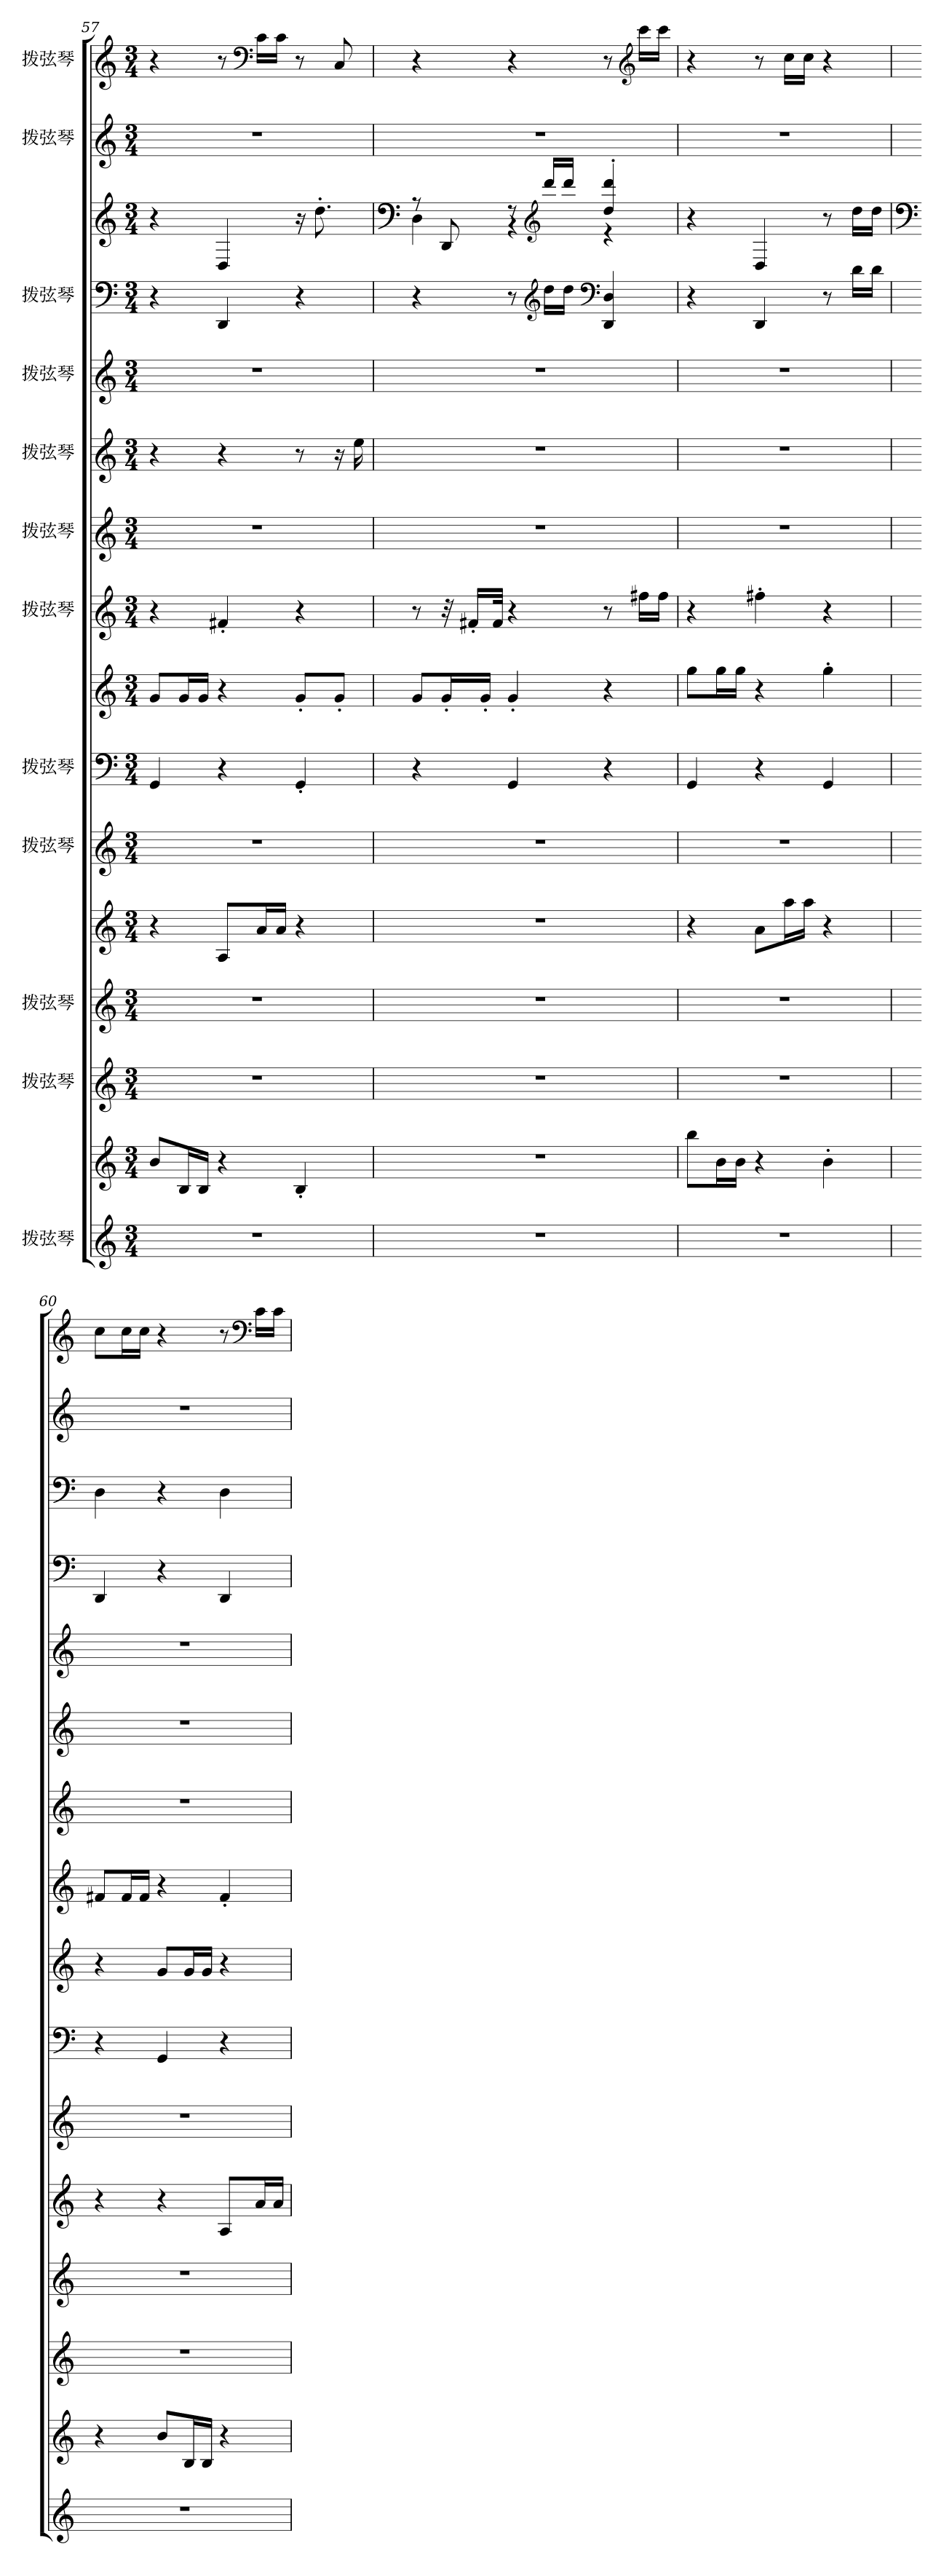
**kern	**kern	**kern	**kern	**kern	**kern	**kern	**kern	**kern	**kern	**kern	**kern	**kern	**kern	**kern	**kern
*part12	*part12	*part11	*part10	*part10	*part9	*part8	*part8	*part7	*part6	*part5	*part4	*part3	*part3	*part2	*part1
*staff16	*staff15	*staff14	*staff13	*staff12	*staff11	*staff10	*staff9	*staff8	*staff7	*staff6	*staff5	*staff4	*staff3	*staff2	*staff1
*I"拨弦琴	*	*I"拨弦琴	*I"拨弦琴	*	*I"拨弦琴	*I"拨弦琴	*	*I"拨弦琴	*I"拨弦琴	*I"拨弦琴	*I"拨弦琴	*I"拨弦琴	*	*I"拨弦琴	*I"拨弦琴
!!LO:PB:g=z
*clefG2	*clefG2	*clefG2	*clefG2	*clefG2	*clefG2	*clefF4	*clefG2	*clefG2	*clefG2	*clefG2	*clefG2	*clefF4	*clefG2	*clefG2	*clefG2
*k[]	*k[]	*k[]	*k[]	*k[]	*k[]	*k[]	*k[]	*k[]	*k[]	*k[]	*k[]	*k[]	*k[]	*k[]	*k[]
*M3/4	*M3/4	*M3/4	*M3/4	*M3/4	*M3/4	*M3/4	*M3/4	*M3/4	*M3/4	*M3/4	*M3/4	*M3/4	*M3/4	*M3/4	*M3/4
=57	=57	=57	=57	=57	=57	=57	=57	=57	=57	=57	=57	=57	=57	=57	=57
2.r	8b/L	2.r	2.r	4r	2.r	4GG/	8g/L	4r	2.r	4r	2.r	4r	4r	2.r	4r
.	16B/L	.	.	.	.	.	16g/L	.	.	.	.	.	.	.	.
.	16B/JJ	.	.	.	.	.	16g/JJ	.	.	.	.	.	.	.	.
.	4r	.	.	8A/L	.	4r	4r	4f#X'/	.	4r	.	4DD/	4D/	.	8r
*	*	*	*	*	*	*	*	*	*	*	*	*	*	*	*clefF4
.	.	.	.	16a/L	.	.	.	.	.	.	.	.	.	.	16c\LL
.	.	.	.	16a/JJ	.	.	.	.	.	.	.	.	.	.	16c\JJ
.	4B'/	.	.	4r	.	4GG'/	8g'/L	4r	.	8r	.	4r	16r	.	8r
.	.	.	.	.	.	.	.	.	.	.	.	.	8.dd'\	.	.
.	.	.	.	.	.	.	8g'/J	.	.	16r	.	.	.	.	8C/
.	.	.	.	.	.	.	.	.	.	16ee\	.	.	.	.	.
=58	=58	=58	=58	=58	=58	=58	=58	=58	=58	=58	=58	=58	=58	=58	=58
*	*	*	*	*	*	*	*	*	*	*	*	*	*clefF4	*	*
*	*	*	*	*	*	*	*	*	*	*	*	*	*^	*	*
2.r	2.r	2.r	2.r	2.r	2.r	4r	8g/L	8r	2.r	2.r	2.r	4r	8r	4D\	2.r	4r
.	.	.	.	.	.	.	16g'/L	32r	.	.	.	.	8DD/	.	.	.
.	.	.	.	.	.	.	.	16f#X'/LL	.	.	.	.	.	.	.	.
.	.	.	.	.	.	.	16g'/JJ	.	.	.	.	.	.	.	.	.
.	.	.	.	.	.	.	.	32f#/JJk	.	.	.	.	.	.	.	.
.	.	.	.	.	.	4GG/	4g'/	4r	.	.	.	8r	8r	4r	.	4r
*	*	*	*	*	*	*	*	*	*	*	*	*clefG2	*clefG2	*	*	*
.	.	.	.	.	.	.	.	.	.	.	.	16dd\LL	16ddd/LL	.	.	.
.	.	.	.	.	.	.	.	.	.	.	.	16dd\JJ	16ddd/JJ	.	.	.
*	*	*	*	*	*	*	*	*	*	*	*	*clefF4	*	*	*	*
.	.	.	.	.	.	4r	4r	8r	.	.	.	4DD/ 4D/	4dd/' 4ddd/'	4r	.	8r
*	*	*	*	*	*	*	*	*	*	*	*	*	*	*	*	*clefG2
.	.	.	.	.	.	.	.	16ff#X\LL	.	.	.	.	.	.	.	16ccc\LL
.	.	.	.	.	.	.	.	16ff#\JJ	.	.	.	.	.	.	.	16ccc\JJ
*	*	*	*	*	*	*	*	*	*	*	*	*	*v	*v	*	*
=59	=59	=59	=59	=59	=59	=59	=59	=59	=59	=59	=59	=59	=59	=59	=59
2.r	8bb\L	2.r	2.r	4r	2.r	4GG/	8gg\L	4r	2.r	2.r	2.r	4r	4r	2.r	4r
.	16b\L	.	.	.	.	.	16gg\L	.	.	.	.	.	.	.	.
.	16b\JJ	.	.	.	.	.	16gg\JJ	.	.	.	.	.	.	.	.
.	4r	.	.	8a\L	.	4r	4r	4ff#X'\	.	.	.	4DD/	4D/	.	8r
.	.	.	.	16aa\L	.	.	.	.	.	.	.	.	.	.	16cc\LL
.	.	.	.	16aa\JJ	.	.	.	.	.	.	.	.	.	.	16cc\JJ
.	4b'\	.	.	4r	.	4GG/	4gg'\	4r	.	.	.	8r	8r	.	4r
.	.	.	.	.	.	.	.	.	.	.	.	16d\LL	16dd\LL	.	.
.	.	.	.	.	.	.	.	.	.	.	.	16d\JJ	16dd\JJ	.	.
!!LO:PB:g=z
=60	=60	=60	=60	=60	=60	=60	=60	=60	=60	=60	=60	=60	=60	=60	=60
*	*	*	*	*	*	*	*	*	*	*	*	*	*clefF4	*	*
2.r	4r	2.r	2.r	4r	2.r	4r	4r	8f#X/L	2.r	2.r	2.r	4DD/	4D\	2.r	8cc\L
.	.	.	.	.	.	.	.	16f#/L	.	.	.	.	.	.	16cc\L
.	.	.	.	.	.	.	.	16f#/JJ	.	.	.	.	.	.	16cc\JJ
.	8b/L	.	.	4r	.	4GG/	8g/L	4r	.	.	.	4r	4r	.	4r
.	16B/L	.	.	.	.	.	16g/L	.	.	.	.	.	.	.	.
.	16B/JJ	.	.	.	.	.	16g/JJ	.	.	.	.	.	.	.	.
.	4r	.	.	8A/L	.	4r	4r	4f#'/	.	.	.	4DD/	4D\	.	8r
*	*	*	*	*	*	*	*	*	*	*	*	*	*	*	*clefF4
.	.	.	.	16a/L	.	.	.	.	.	.	.	.	.	.	16c\LL
.	.	.	.	16a/JJ	.	.	.	.	.	.	.	.	.	.	16c\JJ
=	=	=	=	=	=	=	=	=	=	=	=	=	=	=	=
*-	*-	*-	*-	*-	*-	*-	*-	*-	*-	*-	*-	*-	*-	*-	*-
